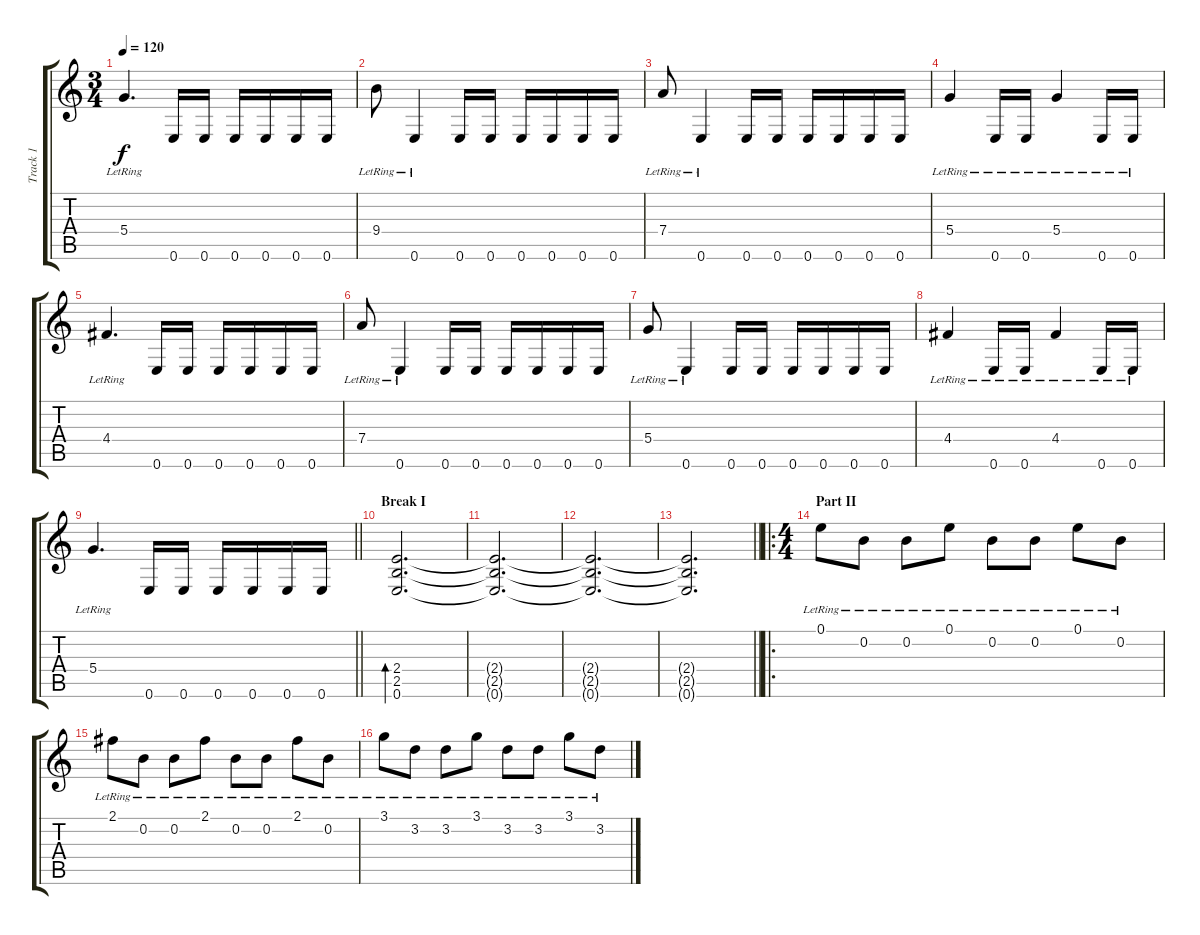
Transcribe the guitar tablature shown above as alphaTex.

\track ("Track 1" "Track 1") {instrument overdrivenguitar}
\staff {score tabs}
\tuning (E4 B3 G3 D3 A2 E2) {hide}
\ts (3 4)
\tempo 120
\clef g2
\ks c
5.4{lr}.4{d dy f} 0.6.16 0.6.16 0.6.16 0.6.16 0.6.16 0.6.16 |
9.4{lr}.8 0.6{lr}.4 0.6.16 0.6.16 0.6.16 0.6.16 0.6.16 0.6.16 |
7.4{lr}.8 0.6{lr}.4 0.6.16 0.6.16 0.6.16 0.6.16 0.6.16 0.6.16 |
5.4{lr}.4 0.6{lr}.16 0.6{lr}.16 5.4{lr}.4 0.6{lr}.16 0.6{lr}.16 |
4.4{lr}.4{d} 0.6.16 0.6.16 0.6.16 0.6.16 0.6.16 0.6.16 |
7.4{lr}.8 0.6{lr}.4 0.6.16 0.6.16 0.6.16 0.6.16 0.6.16 0.6.16 |
5.4{lr}.8 0.6{lr}.4 0.6.16 0.6.16 0.6.16 0.6.16 0.6.16 0.6.16 |
4.4{lr}.4 0.6{lr}.16 0.6{lr}.16 4.4{lr}.4 0.6{lr}.16 0.6{lr}.16 |
\barLineRight lightlight
5.4{lr}.4{d} 0.6.16 0.6.16 0.6.16 0.6.16 0.6.16 0.6.16 |
\section ("" "Break I")
(2.4 2.5 0.6).2{d bd 60} |
(2.4{t} 2.5{t} 0.6{t}).2{d} |
(2.4{t} 2.5{t} 0.6{t}).2{d} |
\barLineRight lightlight
(2.4{t} 2.5{t} 0.6{t}).2{d} |
\ro
\ts (4 4)
\section ("" "Part II")
0.1{lr}.8 0.2{lr}.8 0.2{lr}.8 0.1{lr}.8 0.2{lr}.8 0.2{lr}.8 0.1{lr}.8 0.2{lr}.8 |
2.1{lr}.8 0.2{lr}.8 0.2{lr}.8 2.1{lr}.8 0.2{lr}.8 0.2{lr}.8 2.1{lr}.8 0.2{lr}.8 |
3.1{lr}.8 3.2{lr}.8 3.2{lr}.8 3.1{lr}.8 3.2{lr}.8 3.2{lr}.8 3.1{lr}.8 3.2{lr}.8
